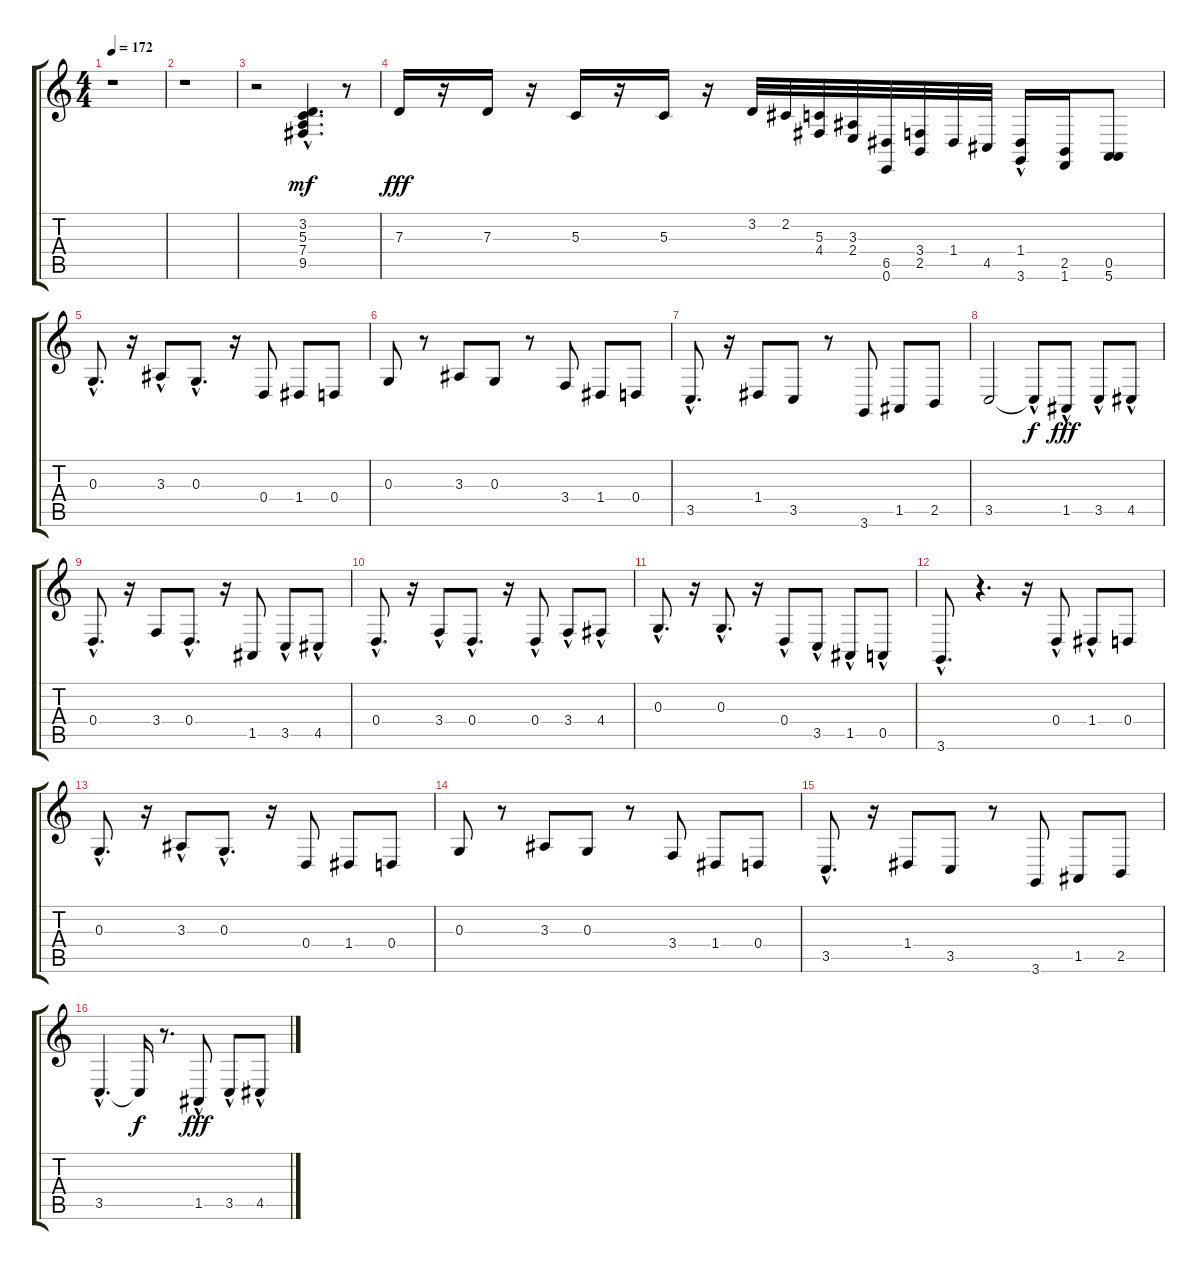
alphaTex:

\track "" {instrument tenorsax}
\staff {score tabs}
\tuning (E4 B3 G3 D3 A2 E2) {hide}
\ts (4 4)
\tempo 172
\clef g2
\ks c
r.1{dy mf} |
r.1 |
r.2 (3.2{hac} 5.3{hac} 7.4{hac} 9.5{hac}).4{d} r.8 |
7.3.16{dy fff} r.16 7.3.16 r.16 5.3.16 r.16 5.3.16 r.16 3.2.32 2.2.32 (5.3 4.4).32 (3.3 2.4).32 (6.5 0.6).32 (3.4 2.5).32 1.4.32 4.5.32 (1.4{hac} 3.6).16 (2.5 1.6).16 (0.5 5.6).8 |
0.3{hac}.8{d} r.16 3.3{hac}.8 0.3{hac}.8{d} r.16 0.4.8 1.4.8 0.4.8 |
0.3.8 r.8 3.3.8 0.3.8 r.8 3.4.8 1.4.8 0.4.8 |
3.5{hac}.8{d} r.16 1.4.8 3.5.8 r.8 3.6.8 1.5.8 2.5.8 |
3.5.2 3.5{hac t}.8{dy f} 1.5{hac}.8{dy fff} 3.5{hac}.8 4.5{hac}.8 |
0.4{hac}.8{d} r.16 3.4.8 0.4{hac}.8{d} r.16 1.5.8 3.5{hac}.8 4.5{hac}.8 |
0.4{hac}.8{d} r.16 3.4{hac}.8 0.4{hac}.8{d} r.16 0.4{hac}.8 3.4{hac}.8 4.4{hac}.8 |
0.3{hac}.8{d} r.16 0.3{hac}.8{d} r.16 0.4{hac}.8 3.5{hac}.8 1.5{hac}.8 0.5{hac}.8 |
3.6{hac}.8{d} r.4{d} r.16 0.4{hac}.8 1.4{hac}.8 0.4.8 |
0.3{hac}.8{d} r.16 3.3{hac}.8 0.3{hac}.8{d} r.16 0.4.8 1.4.8 0.4.8 |
0.3.8 r.8 3.3.8 0.3.8 r.8 3.4.8 1.4.8 0.4.8 |
3.5{hac}.8{d} r.16 1.4.8 3.5.8 r.8 3.6.8 1.5.8 2.5.8 |
3.5{hac}.4{d} 3.5{t}.16{dy f} r.8{d} 1.5{hac}.8{dy fff} 3.5{hac}.8 4.5{hac}.8
